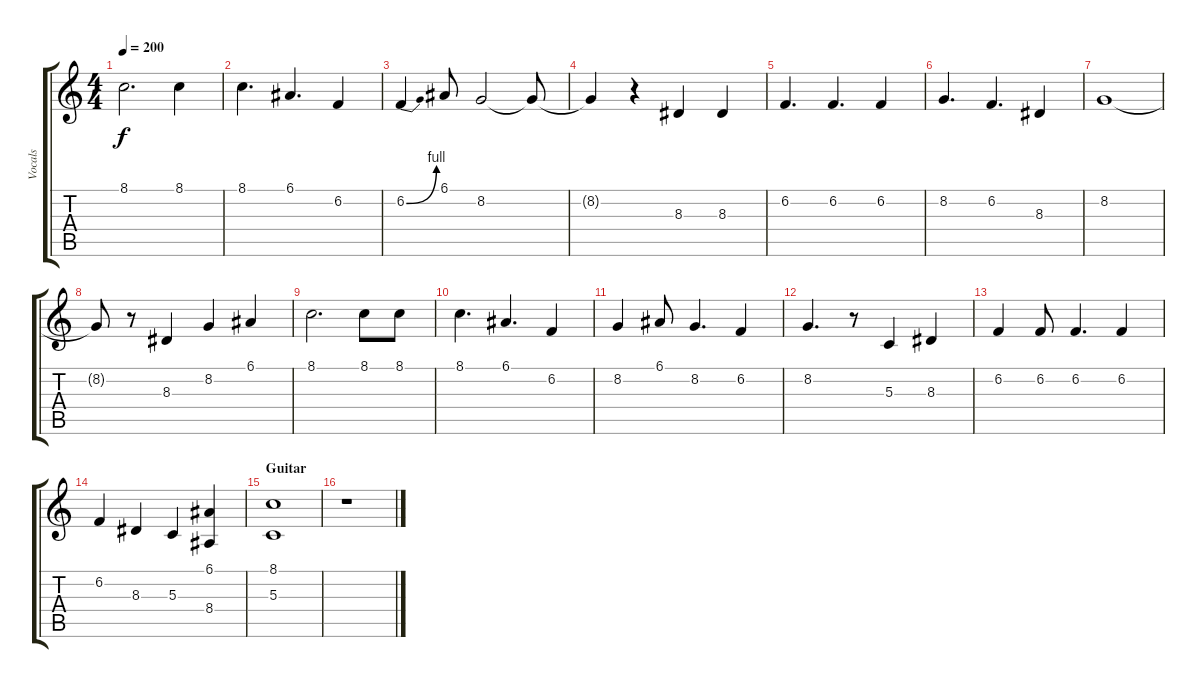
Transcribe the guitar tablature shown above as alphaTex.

\track ("Vocals" "Vocals") {instrument lead2sawtooth}
\staff {score tabs}
\tuning (E4 B3 G3 D3 A2 E2) {hide}
\ts (4 4)
\section ("" "")
\tempo 200
\clef g2
\ks c
8.1.2{d dy f} 8.1.4 |
8.1.4{d} 6.1.4{d} 6.2.4 |
6.2{be (bend 0 0 60 4)}.4 6.1.8 8.2.2 8.2{t}.8 |
8.2{t}.4 r.4 8.3.4 8.3.4 |
6.2.4{d} 6.2.4{d} 6.2.4 |
8.2.4{d} 6.2.4{d} 8.3.4 |
8.2.1 |
8.2{t}.8 r.8 8.3.4 8.2.4 6.1.4 |
8.1.2{d} 8.1.8 8.1.8 |
8.1.4{d} 6.1.4{d} 6.2.4 |
8.2.4 6.1.8 8.2.4{d} 6.2.4 |
8.2.4{d} r.8 5.3.4 8.3.4 |
6.2.4 6.2.8 6.2.4{d} 6.2.4 |
6.2.4 8.3.4 5.3.4 (6.1 8.4).4 |
\section ("" "Guitar")
(8.1 5.3).1 |
r.1
